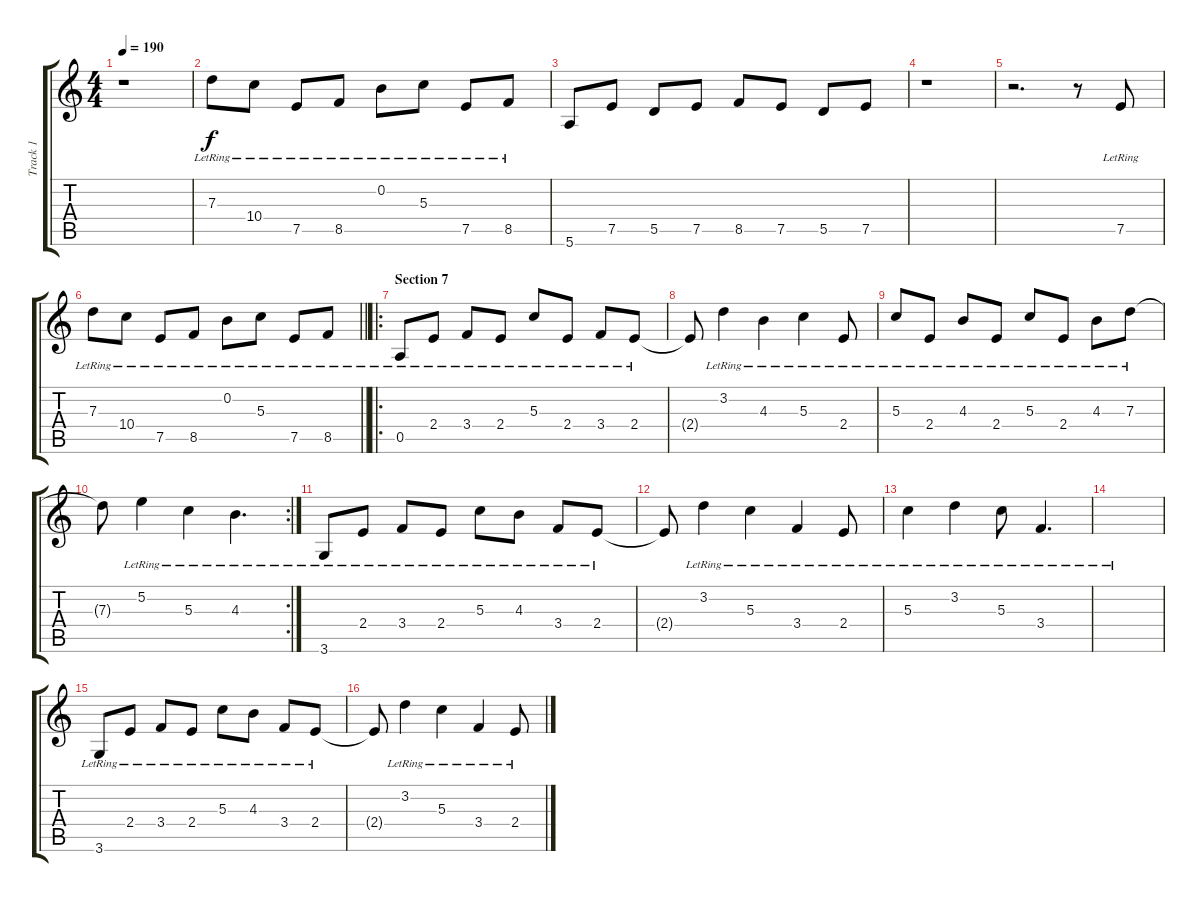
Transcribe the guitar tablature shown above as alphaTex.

\track ("Track 1" "Track 1") {instrument acousticguitarsteel}
\staff {score tabs}
\tuning (E4 B3 G3 D3 A2 E2) {hide}
\ts (4 4)
\tempo 190
\clef g2
\ks c
r.1{dy f} |
7.3{lr}.8 10.4{lr}.8 7.5{lr}.8 8.5{lr}.8 0.2{lr}.8 5.3{lr}.8 7.5{lr}.8 8.5{lr}.8 |
5.6.8 7.5.8 5.5.8 7.5.8 8.5.8 7.5.8 5.5.8 7.5.8 |
r.1 |
r.2{d} r.8 7.5{lr}.8 |
\barLineRight lightlight
7.3{lr}.8 10.4{lr}.8 7.5{lr}.8 8.5{lr}.8 0.2{lr}.8 5.3{lr}.8 7.5{lr}.8 8.5{lr}.8 |
\ro
\section ("" "Section 7")
0.5{lr}.8 2.4{lr}.8 3.4{lr}.8 2.4{lr}.8 5.3{lr}.8 2.4{lr}.8 3.4{lr}.8 2.4{lr}.8 |
2.4{t}.8 3.2{lr}.4 4.3{lr}.4 5.3{lr}.4 2.4{lr}.8 |
5.3{lr}.8 2.4{lr}.8 4.3{lr}.8 2.4{lr}.8 5.3{lr}.8 2.4{lr}.8 4.3{lr}.8 7.3{lr}.8 |
\rc 2
7.3{t}.8 5.2{lr}.4 5.3{lr}.4 4.3{lr}.4{d} |
3.6{lr}.8 2.4{lr}.8 3.4{lr}.8 2.4{lr}.8 5.3{lr}.8 4.3{lr}.8 3.4{lr}.8 2.4{lr}.8 |
2.4{t}.8 3.2{lr}.4 5.3{lr}.4 3.4{lr}.4 2.4{lr}.8 |
5.3{lr}.4 3.2{lr}.4 5.3{lr}.8 3.4{lr}.4{d} |
|
3.6{lr}.8 2.4{lr}.8 3.4{lr}.8 2.4{lr}.8 5.3{lr}.8 4.3{lr}.8 3.4{lr}.8 2.4{lr}.8 |
2.4{t}.8 3.2{lr}.4 5.3{lr}.4 3.4{lr}.4 2.4{lr}.8
